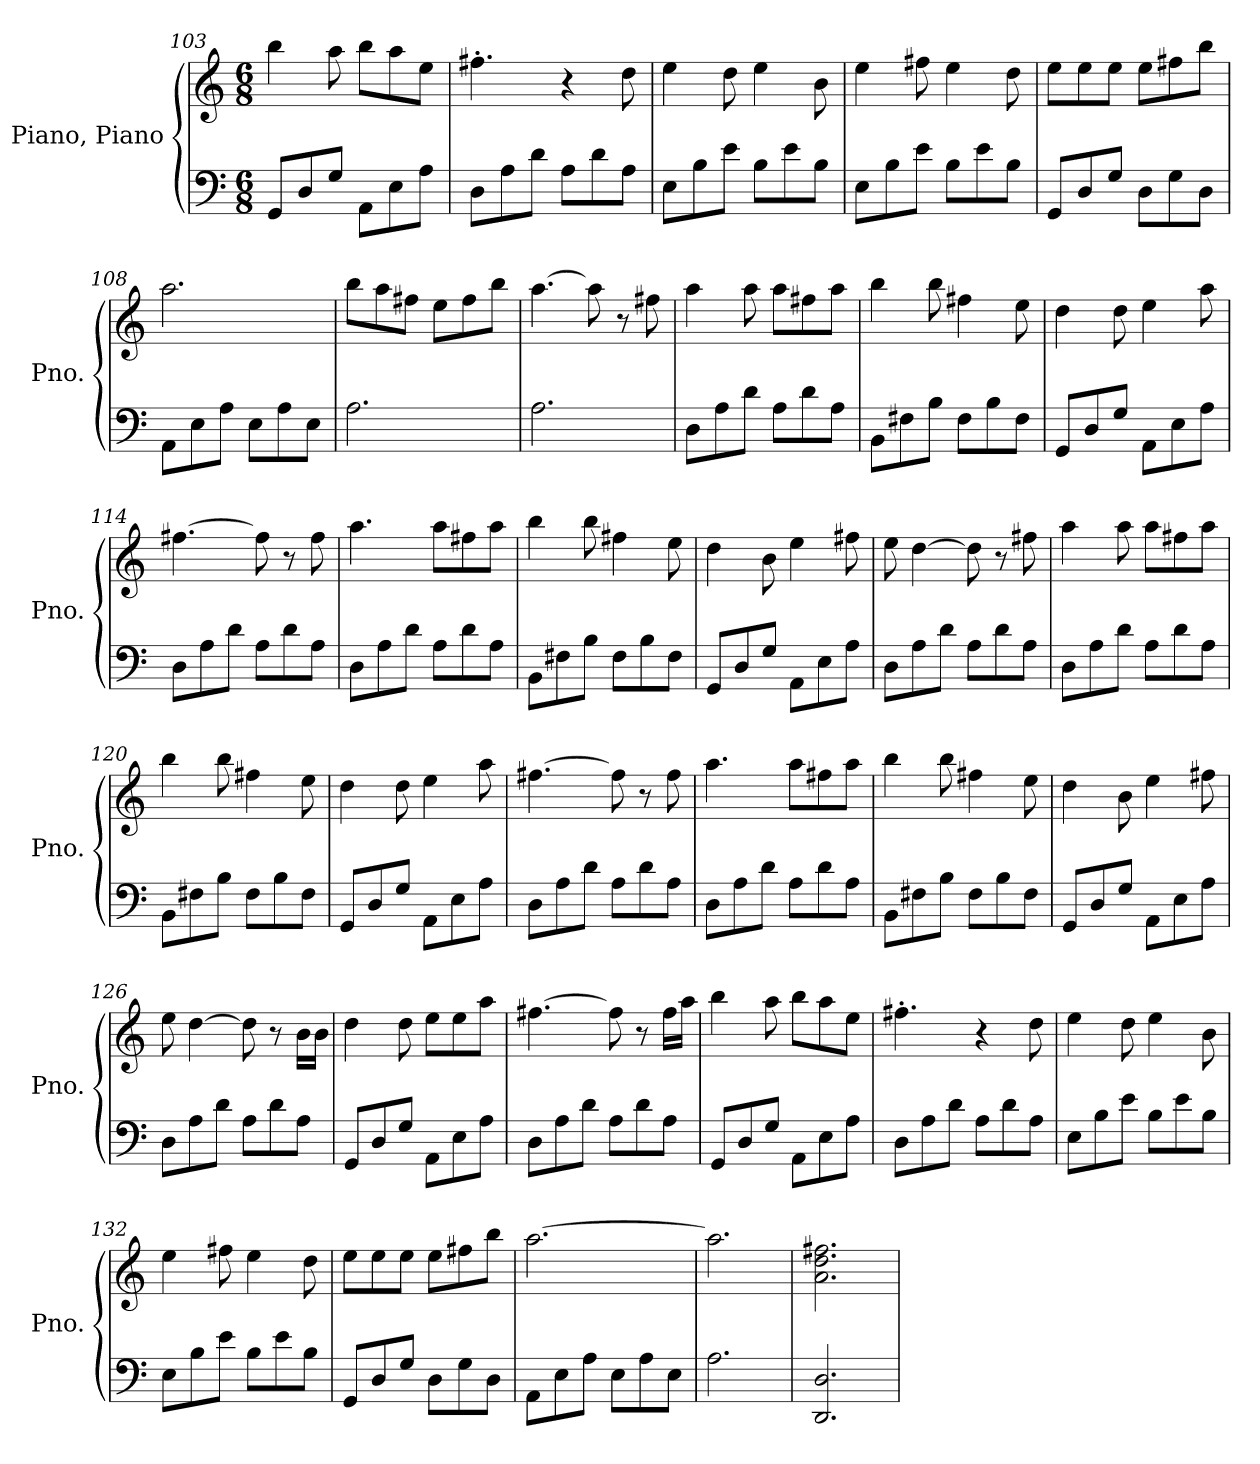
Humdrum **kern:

**kern	**kern
*part1	*part1
*staff2	*staff1
*I"Piano, Piano	*
*I'Pno.	*
*clefF4	*clefG2
*k[]	*k[]
*M6/8	*M6/8
=103	=103
8GG/L	4bb\
8D/	.
8G/J	8aa\
8AA\L	8bb\L
8E\	8aa\
8A\J	8ee\J
=104	=104
8D\L	4.ff#X'\
8A\	.
8d\J	.
8A\L	4r
8d\	.
8A\J	8dd\
=105	=105
8E\L	4ee\
8B\	.
8e\J	8dd\
8B\L	4ee\
8e\	.
8B\J	8b\
=106	=106
8E\L	4ee\
8B\	.
8e\J	8ff#X\
8B\L	4ee\
8e\	.
8B\J	8dd\
!!LO:PB:g=z
=107	=107
8GG/L	8ee\L
8D/	8ee\
8G/J	8ee\J
8D\L	8ee\L
8G\	8ff#X\
8D\J	8bb\J
=108	=108
8AA\L	2.aa\
8E\	.
8A\J	.
8E\L	.
8A\	.
8E\J	.
=109	=109
2.A\	8bb\L
.	8aa\
.	8ff#X\J
.	8ee\L
.	8ff#\
.	8bb\J
=110	=110
2.A\	[4.aa\
.	8aa\]
.	8r
.	8ff#X\
=111	=111
8D\L	4aa\
8A\	.
8d\J	8aa\
8A\L	8aa\L
8d\	8ff#X\
8A\J	8aa\J
=112	=112
8BB\L	4bb\
8F#X\	.
8B\J	8bb\
8F#\L	4ff#X\
8B\	.
8F#\J	8ee\
!!LO:LB:g=z
=113	=113
8GG/L	4dd\
8D/	.
8G/J	8dd\
8AA\L	4ee\
8E\	.
8A\J	8aa\
=114	=114
8D\L	[4.ff#X\
8A\	.
8d\J	.
8A\L	8ff#\]
8d\	8r
8A\J	8ff#\
=115	=115
8D\L	4.aa\
8A\	.
8d\J	.
8A\L	8aa\L
8d\	8ff#X\
8A\J	8aa\J
=116	=116
8BB\L	4bb\
8F#X\	.
8B\J	8bb\
8F#\L	4ff#X\
8B\	.
8F#\J	8ee\
=117	=117
8GG/L	4dd\
8D/	.
8G/J	8b\
8AA\L	4ee\
8E\	.
8A\J	8ff#X\
=118	=118
8D\L	8ee\
8A\	[4dd\
8d\J	.
8A\L	8dd\]
8d\	8r
8A\J	8ff#X\
!!LO:LB:g=z
=119	=119
8D\L	4aa\
8A\	.
8d\J	8aa\
8A\L	8aa\L
8d\	8ff#X\
8A\J	8aa\J
=120	=120
8BB\L	4bb\
8F#X\	.
8B\J	8bb\
8F#\L	4ff#X\
8B\	.
8F#\J	8ee\
=121	=121
8GG/L	4dd\
8D/	.
8G/J	8dd\
8AA\L	4ee\
8E\	.
8A\J	8aa\
=122	=122
8D\L	[4.ff#X\
8A\	.
8d\J	.
8A\L	8ff#\]
8d\	8r
8A\J	8ff#\
=123	=123
8D\L	4.aa\
8A\	.
8d\J	.
8A\L	8aa\L
8d\	8ff#X\
8A\J	8aa\J
=124	=124
8BB\L	4bb\
8F#X\	.
8B\J	8bb\
8F#\L	4ff#X\
8B\	.
8F#\J	8ee\
!!LO:LB:g=z
=125	=125
8GG/L	4dd\
8D/	.
8G/J	8b\
8AA\L	4ee\
8E\	.
8A\J	8ff#X\
=126	=126
8D\L	8ee\
8A\	[4dd\
8d\J	.
8A\L	8dd\]
8d\	8r
8A\J	16b\LL
.	16b\JJ
=127	=127
8GG/L	4dd\
8D/	.
8G/J	8dd\
8AA\L	8ee\L
8E\	8ee\
8A\J	8aa\J
=128	=128
8D\L	[4.ff#X\
8A\	.
8d\J	.
8A\L	8ff#\]
8d\	8r
8A\J	16ff#\LL
.	16aa\JJ
=129	=129
8GG/L	4bb\
8D/	.
8G/J	8aa\
8AA\L	8bb\L
8E\	8aa\
8A\J	8ee\J
=130	=130
8D\L	4.ff#X'\
8A\	.
8d\J	.
8A\L	4r
8d\	.
8A\J	8dd\
!!LO:LB:g=z
=131	=131
8E\L	4ee\
8B\	.
8e\J	8dd\
8B\L	4ee\
8e\	.
8B\J	8b\
=132	=132
8E\L	4ee\
8B\	.
8e\J	8ff#X\
8B\L	4ee\
8e\	.
8B\J	8dd\
=133	=133
8GG/L	8ee\L
8D/	8ee\
8G/J	8ee\J
8D\L	8ee\L
8G\	8ff#X\
8D\J	8bb\J
=134	=134
8AA\L	[2.aa\
8E\	.
8A\J	.
8E\L	.
8A\	.
8E\J	.
=135	=135
2.A\	2.aa\]
=136	=136
2.DD/ 2.D/	2.a\ 2.dd\ 2.ff#X\
=	=
*-	*-
